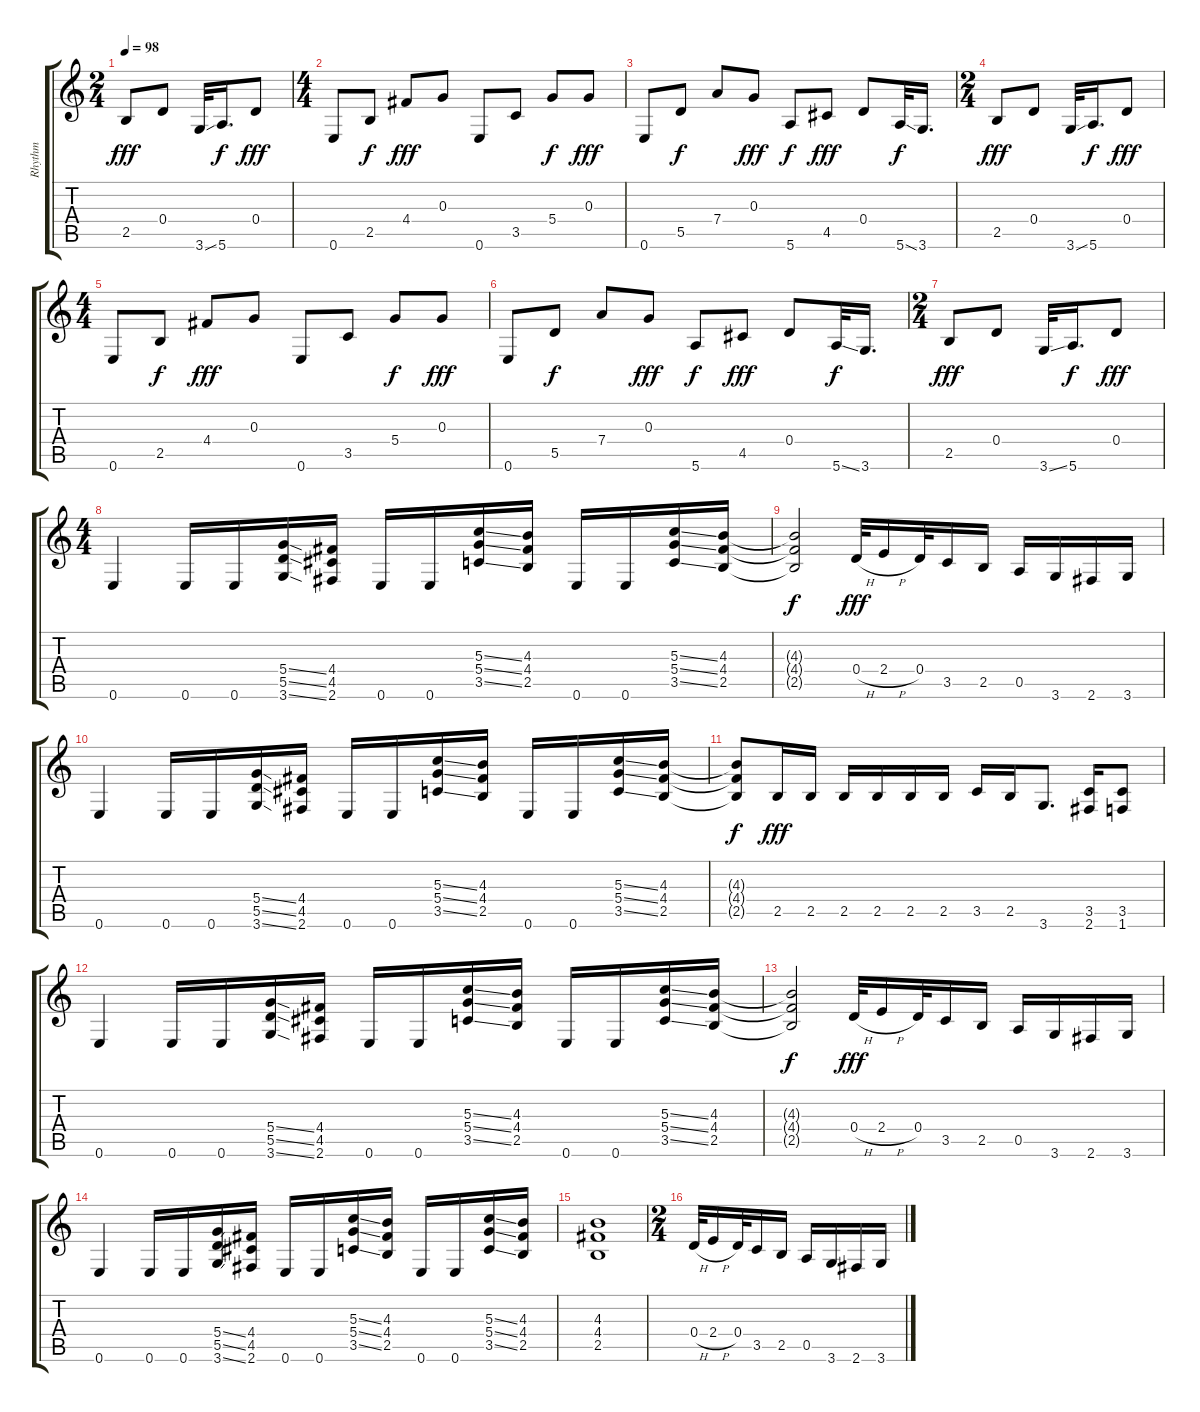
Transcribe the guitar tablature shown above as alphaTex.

\track ("Rhythm" "Rhythm") {instrument electricguitarclean}
\staff {score tabs}
\tuning (E4 B3 G3 D3 A2 E2) {hide}
\ts (2 4)
\tempo 98
\clef g2
\ks c
2.5.8{dy fff} 0.4.8 3.6{ss}.32 5.6.16{d dy f} 0.4.8{dy fff} |
\ts (4 4)
0.6.8 2.5.8{dy f} 4.4.8{dy fff} 0.3.8 0.6.8 3.5.8 5.4.8{dy f} 0.3.8{dy fff} |
0.6.8 5.5.8{dy f} 7.4.8 0.3.8{dy fff} 5.6.8{dy f} 4.5.8{dy fff} 0.4.8 5.6{ss}.32{dy f} 3.6.16{d} |
\ts (2 4)
2.5.8{dy fff} 0.4.8 3.6{ss}.32 5.6.16{d dy f} 0.4.8{dy fff} |
\ts (4 4)
0.6.8 2.5.8{dy f} 4.4.8{dy fff} 0.3.8 0.6.8 3.5.8 5.4.8{dy f} 0.3.8{dy fff} |
0.6.8 5.5.8{dy f} 7.4.8 0.3.8{dy fff} 5.6.8{dy f} 4.5.8{dy fff} 0.4.8 5.6{ss}.32{dy f} 3.6.16{d} |
\ts (2 4)
2.5.8{dy fff} 0.4.8 3.6{ss}.32 5.6.16{d dy f} 0.4.8{dy fff} |
\ts (4 4)
0.6.4{instrument overdrivenguitar} 0.6.16 0.6.16 (5.4{ss} 5.5{ss} 3.6{ss}).16 (4.4 4.5 2.6).16 0.6.16 0.6.16 (5.3{ss} 5.4{ss} 3.5{ss}).16 (4.3 4.4 2.5).16 0.6.16 0.6.16 (5.3{ss} 5.4{ss} 3.5{ss}).16 (4.3 4.4 2.5).16 |
(4.3{t} 4.4{t} 2.5{t}).2{dy f} 0.4{h}.32{dy fff} 2.4{h}.16 0.4.32 3.5.16 2.5.16 0.5.16 3.6.16 2.6.16 3.6.16 |
0.6.4 0.6.16 0.6.16 (5.4{ss} 5.5{ss} 3.6{ss}).16 (4.4 4.5 2.6).16 0.6.16 0.6.16 (5.3{ss} 5.4{ss} 3.5{ss}).16 (4.3 4.4 2.5).16 0.6.16 0.6.16 (5.3{ss} 5.4{ss} 3.5{ss}).16 (4.3 4.4 2.5).16 |
(4.3{t} 4.4{t} 2.5{t}).8{dy f} 2.5.16{dy fff} 2.5.16 2.5.16 2.5.16 2.5.16 2.5.16 3.5.16 2.5.16 3.6.8{d} (3.5 2.6).16 (3.5 1.6).8 |
0.6.4 0.6.16 0.6.16 (5.4{ss} 5.5{ss} 3.6{ss}).16 (4.4 4.5 2.6).16 0.6.16 0.6.16 (5.3{ss} 5.4{ss} 3.5{ss}).16 (4.3 4.4 2.5).16 0.6.16 0.6.16 (5.3{ss} 5.4{ss} 3.5{ss}).16 (4.3 4.4 2.5).16 |
(4.3{t} 4.4{t} 2.5{t}).2{dy f} 0.4{h}.32{dy fff} 2.4{h}.16 0.4.32 3.5.16 2.5.16 0.5.16 3.6.16 2.6.16 3.6.16 |
0.6.4 0.6.16 0.6.16 (5.4{ss} 5.5{ss} 3.6{ss}).16 (4.4 4.5 2.6).16 0.6.16 0.6.16 (5.3{ss} 5.4{ss} 3.5{ss}).16 (4.3 4.4 2.5).16 0.6.16 0.6.16 (5.3{ss} 5.4{ss} 3.5{ss}).16 (4.3 4.4 2.5).16 |
(4.3 4.4 2.5).1 |
\ts (2 4)
0.4{h}.32 2.4{h}.16 0.4.32 3.5.16 2.5.16 0.5.16 3.6.16 2.6.16 3.6.16
